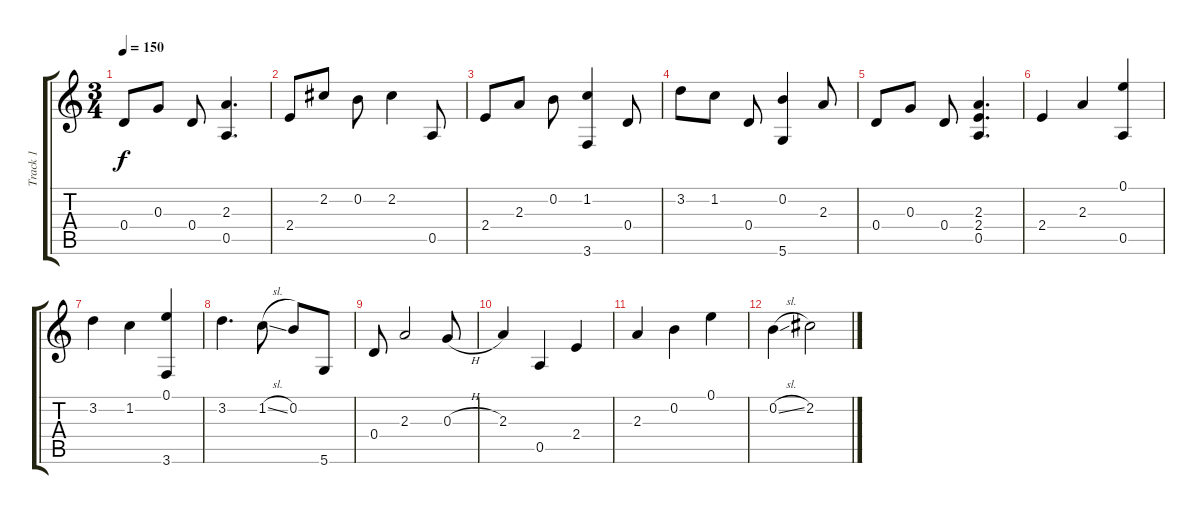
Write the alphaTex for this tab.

\track ("Track 1" "Track 1") {instrument acousticguitarsteel}
\staff {score tabs}
\tuning (E4 B3 G3 D3 A2 D2) {hide}
\ts (3 4)
\tempo 150
\clef g2
\ks c
0.4.8{dy f} 0.3.8 0.4.8 (2.3 0.5).4{d} |
2.4.8 2.2.8 0.2.8 2.2.4 0.5.8 |
2.4.8 2.3.8 0.2.8 (1.2 3.6).4 0.4.8 |
3.2.8 1.2.8 0.4.8 (0.2 5.6).4 2.3.8 |
0.4.8 0.3.8 0.4.8 (2.3 2.4 0.5).4{d} |
2.4.4 2.3.4 (0.1 0.5).4 |
3.2.4 1.2.4 (0.1 3.6).4 |
3.2.4{d} 1.2{sl}.8 0.2.8 5.6.8 |
0.4.8 2.3.2 0.3{h}.8 |
2.3.4 0.5.4 2.4.4 |
2.3.4 0.2.4 0.1.4 |
0.2{sl}.4 2.2.2
